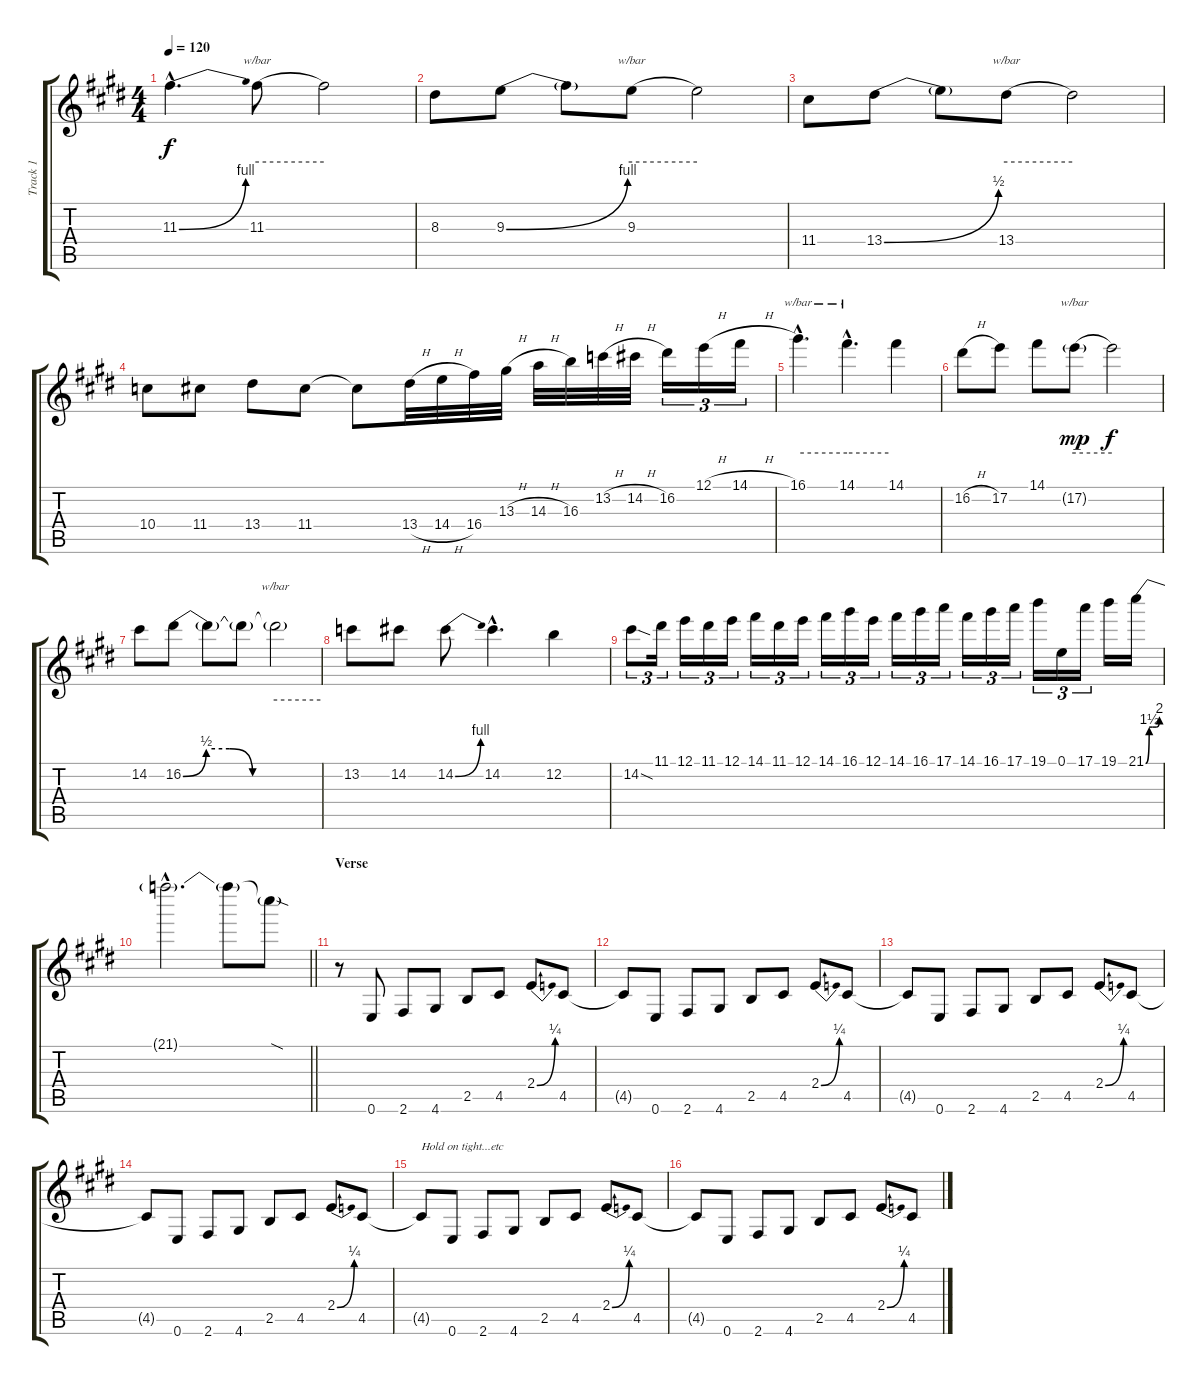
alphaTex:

\track ("Track 1" "Track 1") {instrument overdrivenguitar}
\staff {score tabs}
\tuning (E4 B3 G3 D3 A2 E2) {hide}
\ts (4 4)
\tempo 120
\clef g2
\ks e
11.3{be (bend 0 0 60 4) hac}.4{d dy f} 11.3.8{tbe (hold default 0 0 60 0)} 11.3{t}.2 |
8.3.8 9.3{be (bend 0 0 60 4)}.8 9.3{t}.8 9.3.8{tbe (hold default 0 0 60 0)} 9.3{t}.2 |
11.4.8 13.4{be (bend 0 0 60 2)}.8 13.4{t}.8 13.4.8{tbe (hold default 0 0 60 0)} 13.4{t}.2 |
10.4.8 11.4.8 13.4.8 11.4.8 11.4{t}.8 13.4{h}.32 14.4{h}.32 16.4.32 13.3{h}.32 14.3{h}.32 16.3.32 13.2{h}.32 14.2{h}.32 16.2.16{tu (3 2)} 12.1{h}.16{tu (3 2)} 14.1{h}.16{tu (3 2)} |
16.1{hac}.4{d tbe (hold default 0 0 60 0)} 14.1{hac}.4{d tbe (hold default 0 0 60 0)} 14.1.4 |
16.2{h}.8 17.2.8 14.1.8 17.2{g}.8{tbe (hold default 0 0 60 0) dy mp} 17.2{t}.2{dy f} |
14.2.8 16.2{be (custom 0 0 10 2 20 2 30 0 60 0)}.8 16.2{t}.8 16.2{t}.8 16.2{t}.2{tbe (hold default 0 0 60 0)} |
13.2.8 14.2.8 14.2{be (bend 0 0 60 4)}.8 14.2{hac}.4{d} 12.2.4 |
14.2{sod}.8{tu (3 2)} 11.1.16{tu (3 2)} 12.1.16{tu (3 2)} 11.1.16{tu (3 2)} 12.1.16{tu (3 2)} 14.1.16{tu (3 2)} 11.1.16{tu (3 2)} 12.1.16{tu (3 2)} 14.1.16{tu (3 2)} 16.1.16{tu (3 2)} 12.1.16{tu (3 2)} 14.1.16{tu (3 2)} 16.1.16{tu (3 2)} 17.1.16{tu (3 2)} 14.1.16{tu (3 2)} 16.1.16{tu (3 2)} 17.1.16{tu (3 2)} 19.1.16{tu (3 2)} 0.1.16{tu (3 2)} 17.1.16{tu (3 2)} 19.1.16 21.1{be (custom 0 0 15 6 30 6 45 6 60 8)}.16 |
\barLineRight lightlight
21.1{hac t}.2{d} 21.1{t}.8 21.1{sod t}.8 |
\section ("" "Verse")
r.8 0.6.8 2.6.8 4.6.8 2.5.8 4.5.8 2.4{be (bend 0 0 60 1)}.8 4.5.8 |
4.5{t}.8 0.6.8 2.6.8 4.6.8 2.5.8 4.5.8 2.4{be (bend 0 0 60 1)}.8 4.5.8 |
4.5{t}.8 0.6.8 2.6.8 4.6.8 2.5.8 4.5.8 2.4{be (bend 0 0 60 1)}.8 4.5.8 |
4.5{t}.8 0.6.8 2.6.8 4.6.8 2.5.8 4.5.8 2.4{be (bend 0 0 60 1)}.8 4.5.8 |
4.5{t}.8{txt "Hold on tight...etc"} 0.6.8 2.6.8 4.6.8 2.5.8 4.5.8 2.4{be (bend 0 0 60 1)}.8 4.5.8 |
4.5{t}.8 0.6.8 2.6.8 4.6.8 2.5.8 4.5.8 2.4{be (bend 0 0 60 1)}.8 4.5.8
